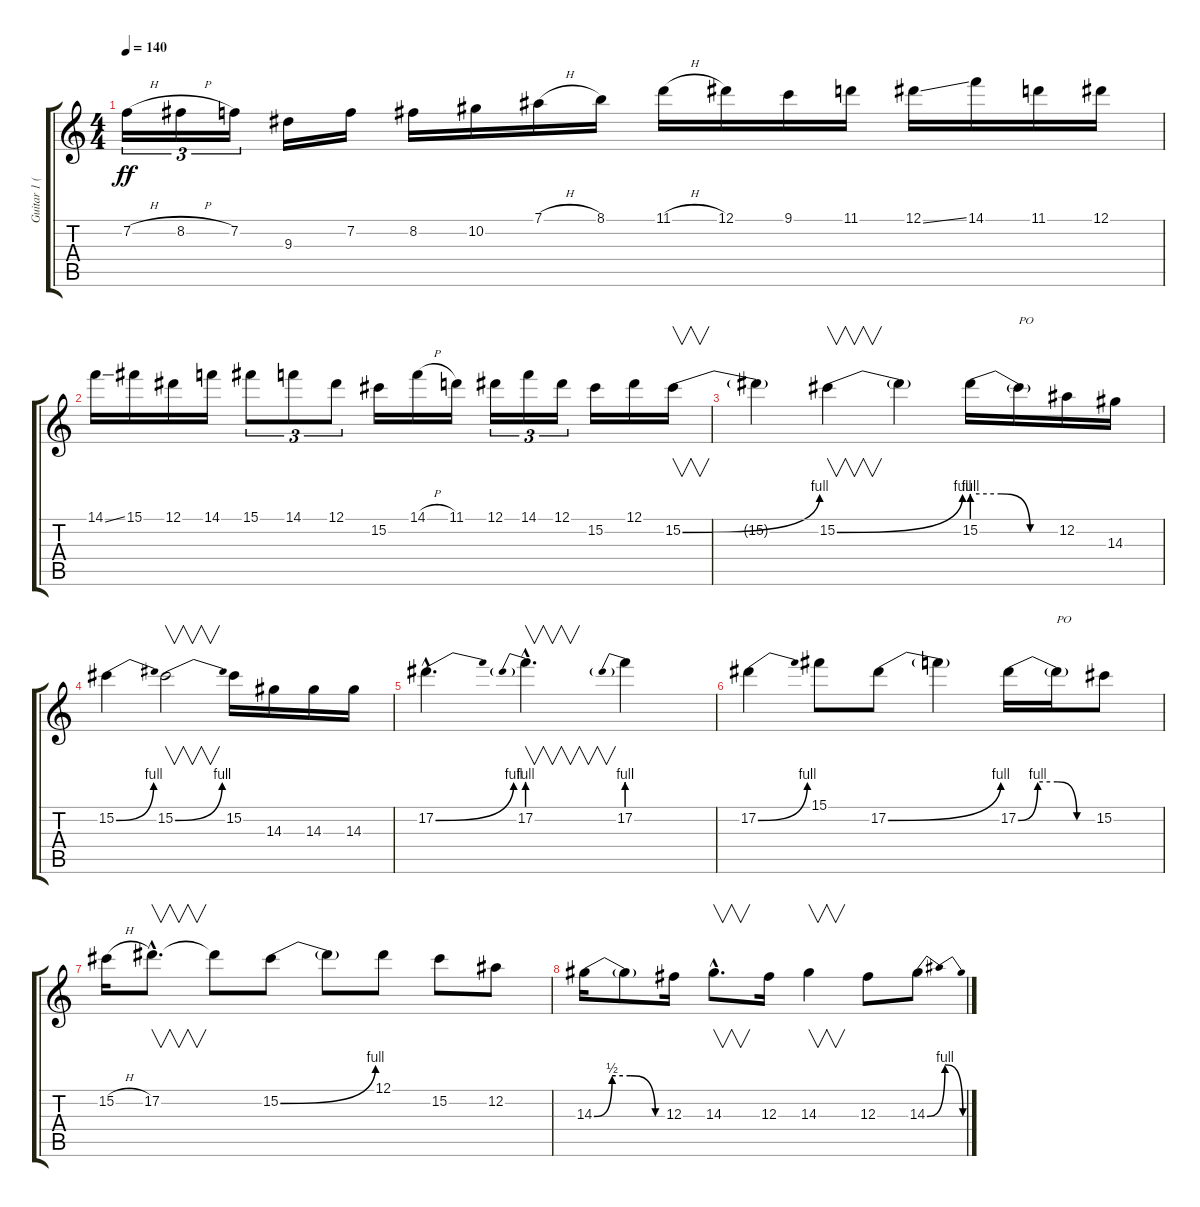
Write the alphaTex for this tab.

\track ("Guitar 1 (Slash)" "Guitar 1 (") {instrument overdrivenguitar}
\staff {score tabs}
\tuning (Eb4 Bb3 Gb3 Db3 Ab2 Eb2) {hide}
\ts (4 4)
\tempo 140
\clef g2
\ks c
7.2{h}.16{tu (3 2) dy ff} 8.2{h}.16{tu (3 2)} 7.2.16{tu (3 2)} 9.3.16 7.2.16 8.2.16 10.2.16 7.1{h}.16 8.1.16 11.1{h}.16 12.1.16 9.1.16 11.1.16 12.1{ss}.16 14.1.16 11.1.16 12.1.16 |
14.1{ss}.16 15.1.16 12.1.16 14.1.16 15.1.8{tu (3 2)} 14.1.8{tu (3 2)} 12.1.8{tu (3 2)} 15.2.16 14.1{h}.16 11.1.16 12.1.16{tu (3 2)} 14.1.16{tu (3 2)} 12.1.16{tu (3 2)} 15.2.16 12.1.16 15.2{be (bend 0 0 60 4)}.16{v} |
15.2{t}.4 15.2{be (bend 0 0 60 4)}.4{v} 15.2{t}.4 15.2{be (custom 0 4 20 4 40 0 60 0)}.16 15.2{t}.16{txt "PO"} 12.2.16 14.3.16 |
15.2{be (bend 0 0 60 4)}.4 15.2{be (bend 0 0 60 4)}.2{v} 15.2.16 14.3.16 14.3.16 14.3.16 |
17.2{be (bend 0 0 60 4) hac}.4{d} 17.2{be (prebend 0 4 60 4) hac}.4{v d} 17.2{be (prebend 0 4 60 4)}.4 |
17.2{be (bend 0 0 60 4)}.4 15.1.8 17.2{be (bend 0 0 60 4)}.8 17.2{t}.4 17.2{be (custom 0 0 15 4 30 4 45 0 60 0)}.16 17.2{t}.16{txt "PO"} 15.2.8 |
15.2{h}.16 17.2{hac}.8{v d} 17.2{t}.8 15.2{be (bend 0 0 60 4)}.8 15.2{t}.8 12.1.8 15.2.8 12.2.8 |
14.3{be (custom 0 0 15 2 30 2 51 0 60 0)}.16 14.3{t}.8 12.3.16 14.3{hac}.8{v d} 12.3.16 14.3.4{v} 12.3.8 14.3{be (bendrelease 0 0 14 4 45 4 60 0)}.8
